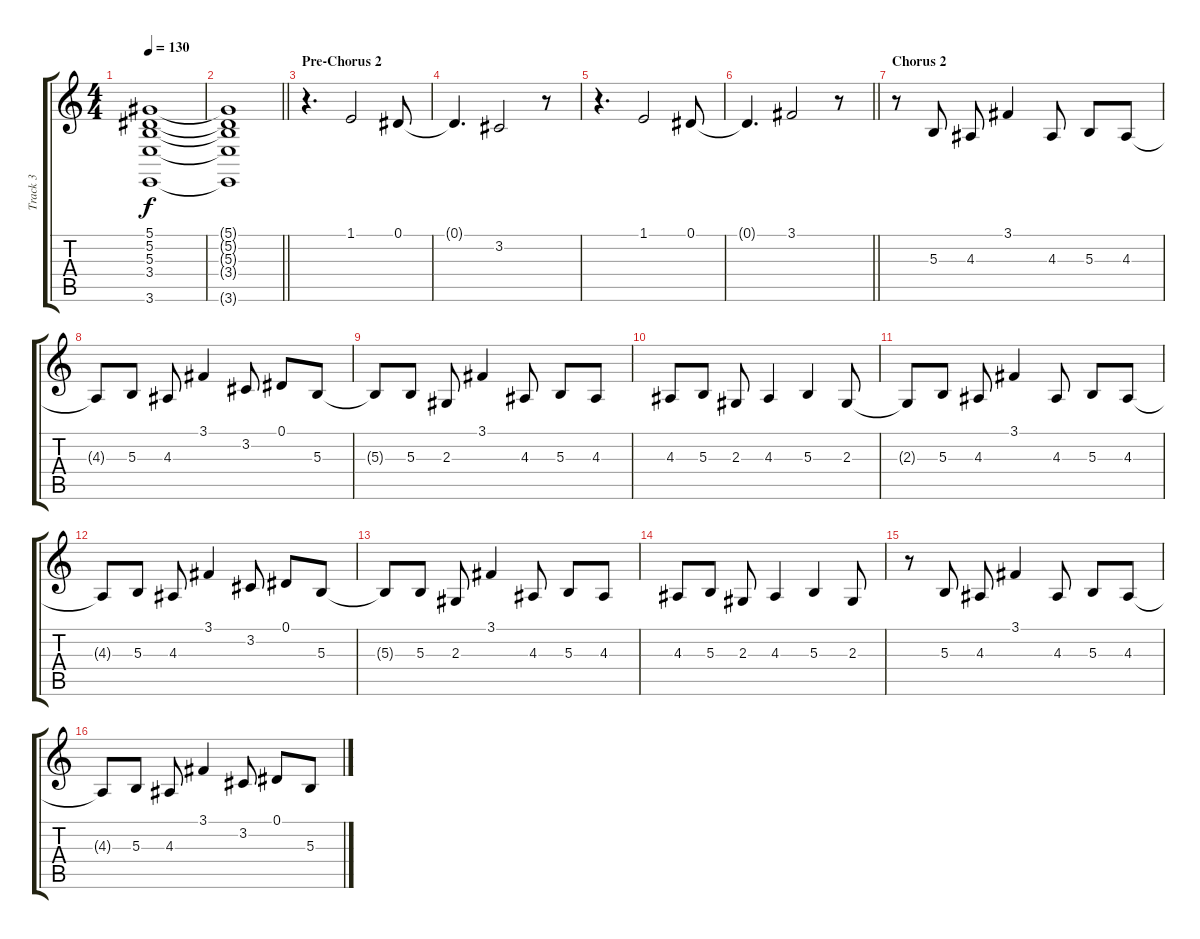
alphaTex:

\track ("Track 3" "Track 3") {instrument acousticgrandpiano}
\staff {score tabs}
\tuning (Eb4 Bb3 Gb3 Db3 Ab2 Db2) {hide}
\ts (4 4)
\tempo 130
\clef g2
\ks c
(5.1 5.2 5.3 3.4 3.6).1{dy f} |
\barLineRight lightlight
(5.1{t} 5.2{t} 5.3{t} 3.4{t} 3.6{t}).1 |
\section ("" "Pre-Chorus 2")
r.4{d} 1.1.2 0.1.8 |
0.1{t}.4{d} 3.2.2 r.8 |
r.4{d} 1.1.2 0.1.8 |
\barLineRight lightlight
0.1{t}.4{d} 3.1.2 r.8 |
\section ("" "Chorus 2")
r.8 5.3.8 4.3.8 3.1.4 4.3.8 5.3.8 4.3.8 |
4.3{t}.8 5.3.8 4.3.8 3.1.4 3.2.8 0.1.8 5.3.8 |
5.3{t}.8 5.3.8 2.3.8 3.1.4 4.3.8 5.3.8 4.3.8 |
4.3.8 5.3.8 2.3.8 4.3.4 5.3.4 2.3.8 |
2.3{t}.8 5.3.8 4.3.8 3.1.4 4.3.8 5.3.8 4.3.8 |
4.3{t}.8 5.3.8 4.3.8 3.1.4 3.2.8 0.1.8 5.3.8 |
5.3{t}.8 5.3.8 2.3.8 3.1.4 4.3.8 5.3.8 4.3.8 |
4.3.8 5.3.8 2.3.8 4.3.4 5.3.4 2.3.8 |
r.8 5.3.8 4.3.8 3.1.4 4.3.8 5.3.8 4.3.8 |
4.3{t}.8 5.3.8 4.3.8 3.1.4 3.2.8 0.1.8 5.3.8
